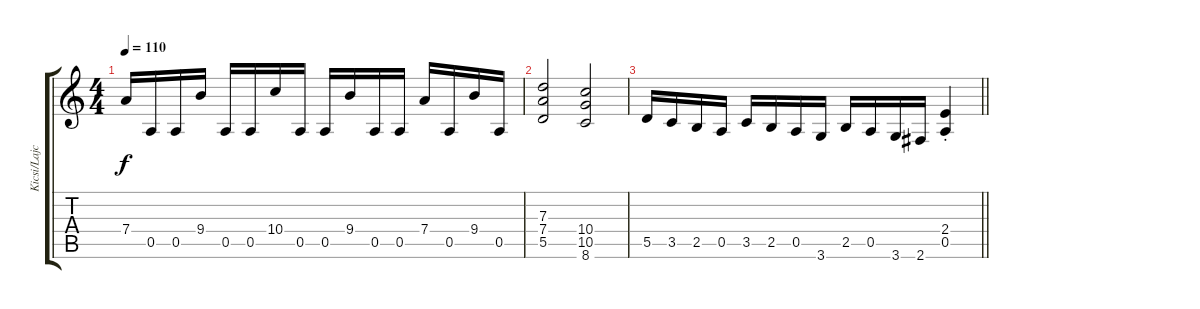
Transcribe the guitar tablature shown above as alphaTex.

\track ("Kicsi/Lajcsi" "Kicsi/Lajc") {instrument distortionguitar}
\staff {score tabs}
\tuning (E4 B3 G3 D3 A2 E2) {hide}
\ts (4 4)
\tempo 110
\clef g2
\ks c
7.4.16{dy f} 0.5.16 0.5.16 9.4.16 0.5.16 0.5.16 10.4.16 0.5.16 0.5.16 9.4.16 0.5.16 0.5.16 7.4.16 0.5.16 9.4.16 0.5.16 |
(7.3 7.4 5.5).2 (10.4 10.5 8.6).2 |
\barLineRight lightlight
5.5.16 3.5.16 2.5.16 0.5.16 3.5.16 2.5.16 0.5.16 3.6.16 2.5.16 0.5.16 3.6.16 2.6.16 (2.4{st} 0.5{st}).4
